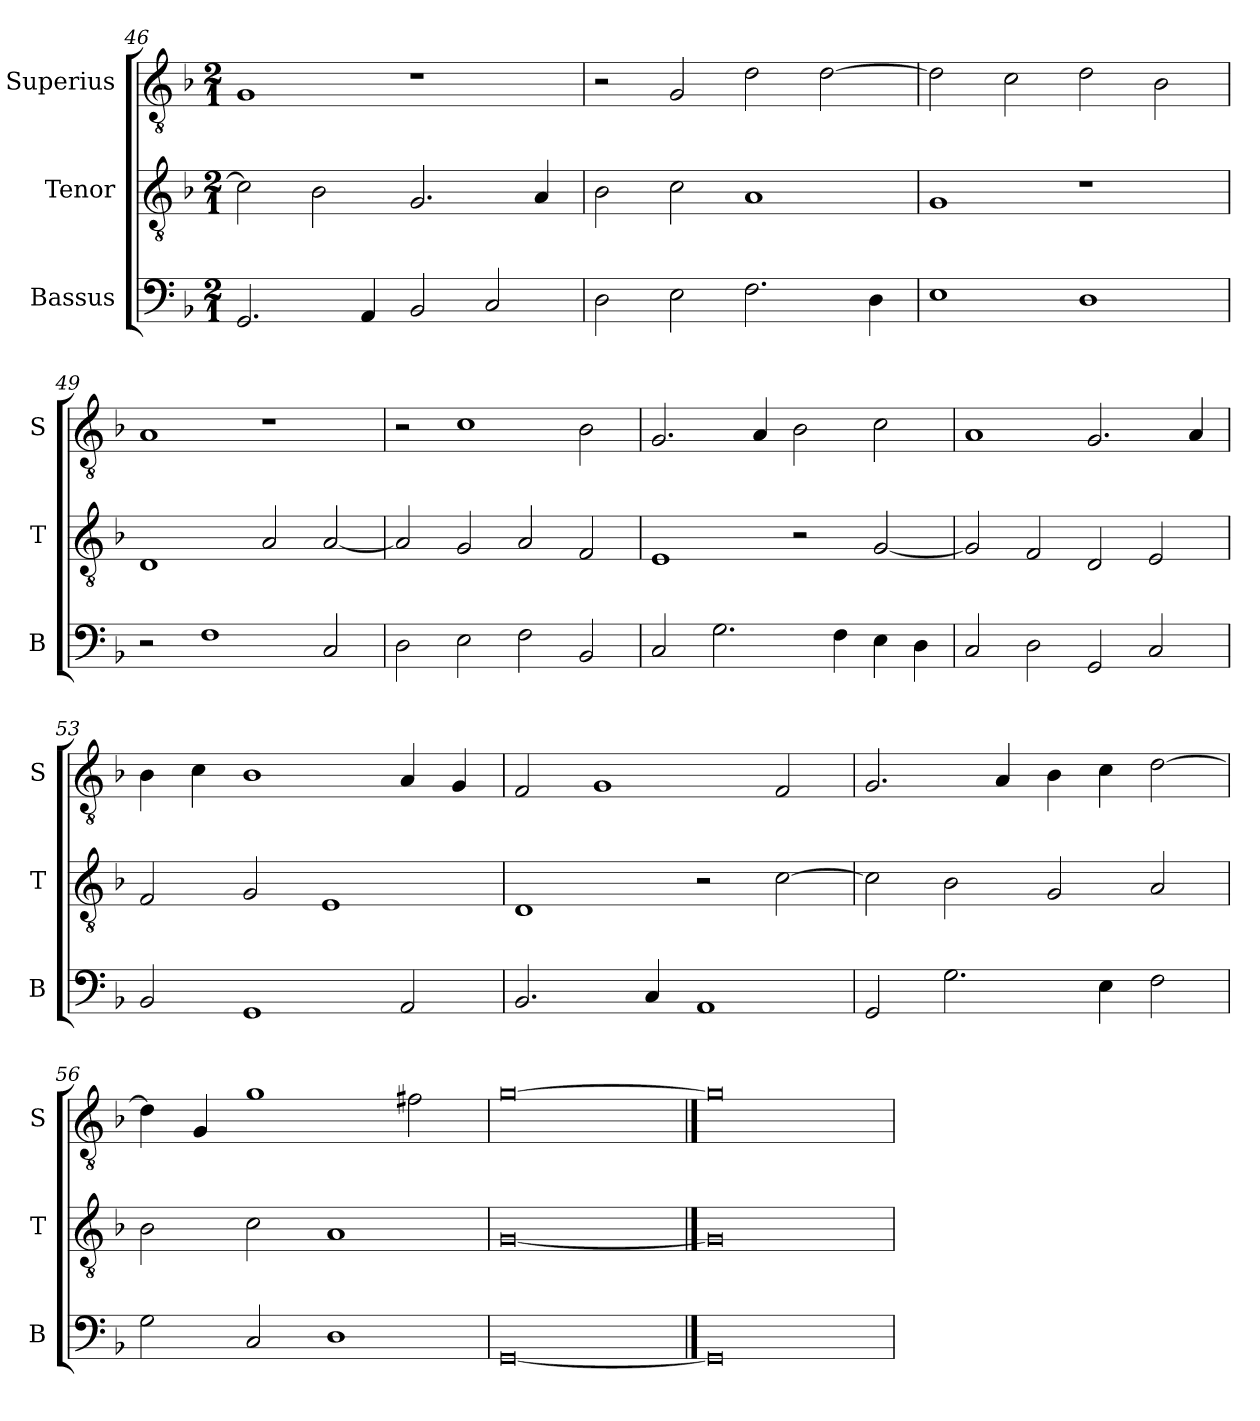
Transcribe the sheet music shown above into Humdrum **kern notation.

**kern	**kern	**kern
*part3	*part2	*part1
*staff3	*staff2	*staff1
*I"Bassus	*I"Tenor	*I"Superius
*I'B	*I'T	*I'S
*clefF4	*clefGv2	*clefGv2
*k[b-]	*k[b-]	*k[b-]
*F:	*F:	*F:
*M2/1	*M2/1	*M2/1
=46	=46	=46
2.GG	2c]	1G
.	2B-	.
4AA	.	.
2BB-	2.G	1r
2C	.	.
.	4A	.
=47	=47	=47
2D	2B-	2r
2E	2c	2G
2.F	1A	2d
.	.	[2d
4D	.	.
=48	=48	=48
1E	1G	2d]
.	.	2c
1D	1r	2d
.	.	2B-
=49	=49	=49
2r	1D	1A
1F	.	.
.	2A	1r
2C	[2A	.
=50	=50	=50
2D	2A]	2r
2E	2G	1c
2F	2A	.
2BB-	2F	2B-
=51	=51	=51
2C	1E	2.G
2.G	.	.
.	.	4A
.	2r	2B-
4F	.	.
4E	[2G	2c
4D	.	.
=52	=52	=52
2C	2G]	1A
2D	2F	.
2GG	2D	2.G
2C	2E	.
.	.	4A
=53	=53	=53
2BB-	2F	4B-
.	.	4c
1GG	2G	1B-
.	1E	.
2AA	.	4A
.	.	4G
=54	=54	=54
2.BB-	1D	2F
.	.	1G
4C	.	.
1AA	2r	.
.	[2c	2F
=55	=55	=55
2GG	2c]	2.G
2.G	2B-	.
.	.	4A
.	2G	4B-
4E	.	4c
2F	2A	[2d
=56	=56	=56
2G	2B-	4d]
.	.	4G
2C	2c	1g
1D	1A	.
.	.	2f#X
=57	=57	=57
[0GG	[0G	[0g
==58	==58	==58
0GG]	0G]	0g]
=	=	=
*-	*-	*-
